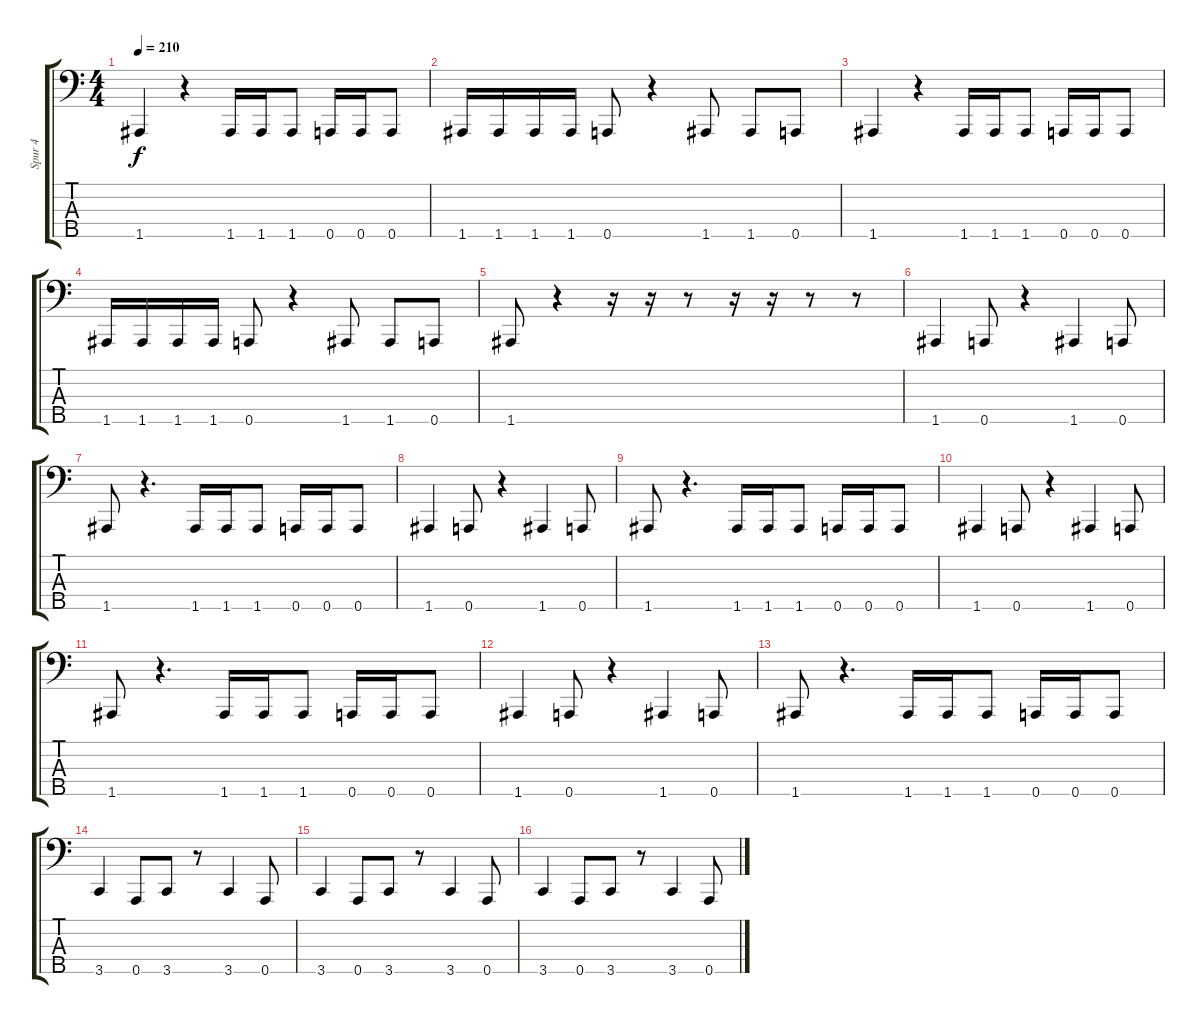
\track ("Spur 4" "Spur 4") {instrument electricbasspick}
\staff {score tabs}
\tuning (G2 D2 A1 E1 A0) {hide}
\ts (4 4)
\tempo 210
\clef f4
\ks c
1.5.4{dy f} r.4 1.5.16 1.5.16 1.5.8 0.5.16 0.5.16 0.5.8 |
1.5.16 1.5.16 1.5.16 1.5.16 0.5.8 r.4 1.5.8 1.5.8 0.5.8 |
1.5.4 r.4 1.5.16 1.5.16 1.5.8 0.5.16 0.5.16 0.5.8 |
1.5.16 1.5.16 1.5.16 1.5.16 0.5.8 r.4 1.5.8 1.5.8 0.5.8 |
1.5.8 r.4 r.16 r.16 r.8 r.16 r.16 r.8 r.8 |
1.5.4 0.5.8 r.4 1.5.4 0.5.8 |
1.5.8 r.4{d} 1.5.16 1.5.16 1.5.8 0.5.16 0.5.16 0.5.8 |
1.5.4 0.5.8 r.4 1.5.4 0.5.8 |
1.5.8 r.4{d} 1.5.16 1.5.16 1.5.8 0.5.16 0.5.16 0.5.8 |
1.5.4 0.5.8 r.4 1.5.4 0.5.8 |
1.5.8 r.4{d} 1.5.16 1.5.16 1.5.8 0.5.16 0.5.16 0.5.8 |
1.5.4 0.5.8 r.4 1.5.4 0.5.8 |
1.5.8 r.4{d} 1.5.16 1.5.16 1.5.8 0.5.16 0.5.16 0.5.8 |
3.5.4 0.5.8 3.5.8 r.8 3.5.4 0.5.8 |
3.5.4 0.5.8 3.5.8 r.8 3.5.4 0.5.8 |
3.5.4 0.5.8 3.5.8 r.8 3.5.4 0.5.8
